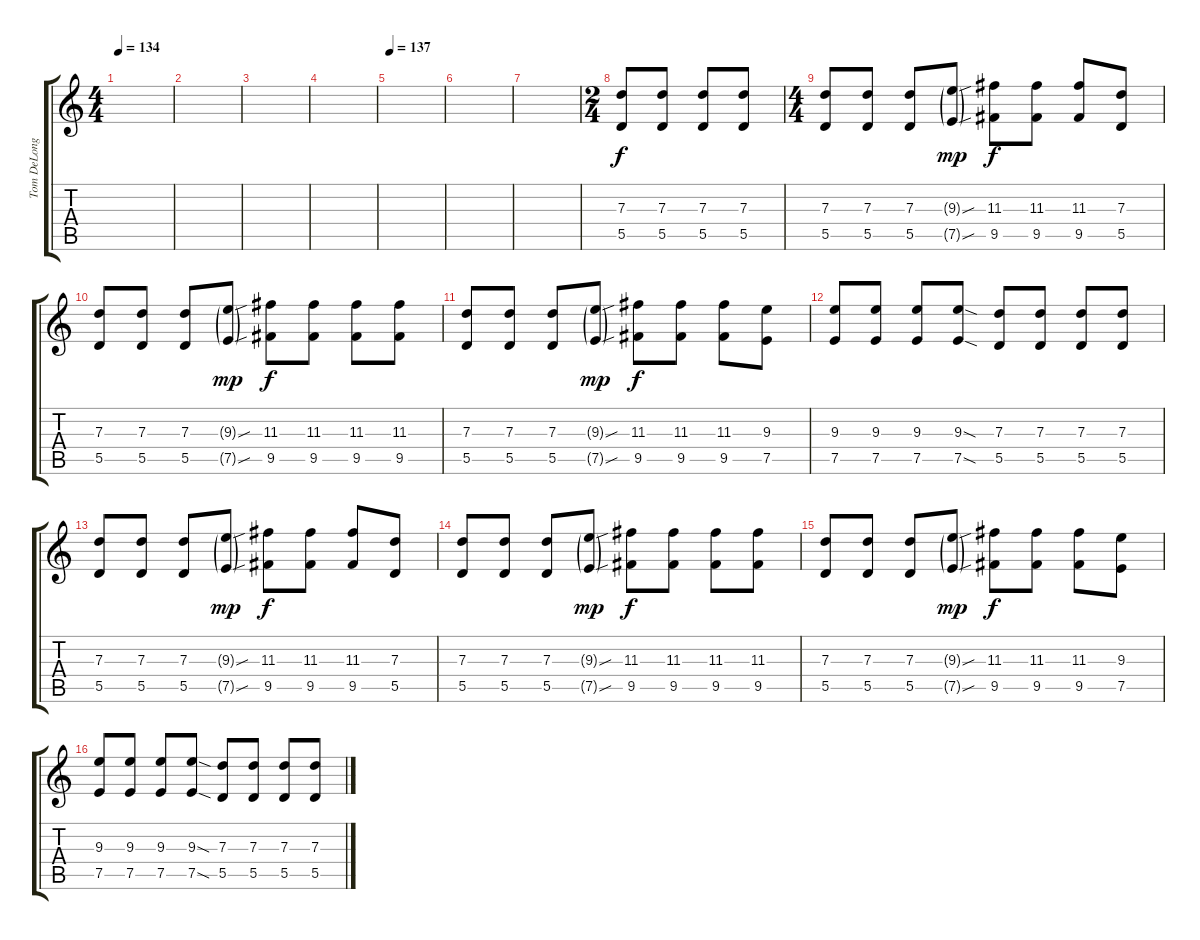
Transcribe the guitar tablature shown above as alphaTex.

\track ("Tom DeLonge Main" "Tom DeLong") {instrument distortionguitar}
\staff {score tabs}
\tuning (E4 B3 G3 D3 A2 E2) {hide}
\ts (4 4)
\tempo 134
\clef g2
\ks c
|
|
|
|
\tempo 137
|
|
|
\ts (2 4)
(7.3 5.5).8 (7.3 5.5).8 (7.3 5.5).8 (7.3 5.5).8 |
\ts (4 4)
(7.3 5.5).8 (7.3 5.5).8 (7.3 5.5).8 (9.3{sou g} 7.5{sou g}).8{dy mp} (11.3 9.5).8{dy f} (11.3 9.5).8 (11.3 9.5).8 (7.3 5.5).8 |
(7.3 5.5).8 (7.3 5.5).8 (7.3 5.5).8 (9.3{sou g} 7.5{sou g}).8{dy mp} (11.3 9.5).8{dy f} (11.3 9.5).8 (11.3 9.5).8 (11.3 9.5).8 |
(7.3 5.5).8 (7.3 5.5).8 (7.3 5.5).8 (9.3{sou g} 7.5{sou g}).8{dy mp} (11.3 9.5).8{dy f} (11.3 9.5).8 (11.3 9.5).8 (9.3 7.5).8 |
(9.3 7.5).8 (9.3 7.5).8 (9.3 7.5).8 (9.3{sod} 7.5{sod}).8 (7.3 5.5).8 (7.3 5.5).8 (7.3 5.5).8 (7.3 5.5).8 |
(7.3 5.5).8 (7.3 5.5).8 (7.3 5.5).8 (9.3{sou g} 7.5{sou g}).8{dy mp} (11.3 9.5).8{dy f} (11.3 9.5).8 (11.3 9.5).8 (7.3 5.5).8 |
(7.3 5.5).8 (7.3 5.5).8 (7.3 5.5).8 (9.3{sou g} 7.5{sou g}).8{dy mp} (11.3 9.5).8{dy f} (11.3 9.5).8 (11.3 9.5).8 (11.3 9.5).8 |
(7.3 5.5).8 (7.3 5.5).8 (7.3 5.5).8 (9.3{sou g} 7.5{sou g}).8{dy mp} (11.3 9.5).8{dy f} (11.3 9.5).8 (11.3 9.5).8 (9.3 7.5).8 |
(9.3 7.5).8 (9.3 7.5).8 (9.3 7.5).8 (9.3{sod} 7.5{sod}).8 (7.3 5.5).8 (7.3 5.5).8 (7.3 5.5).8 (7.3 5.5).8
